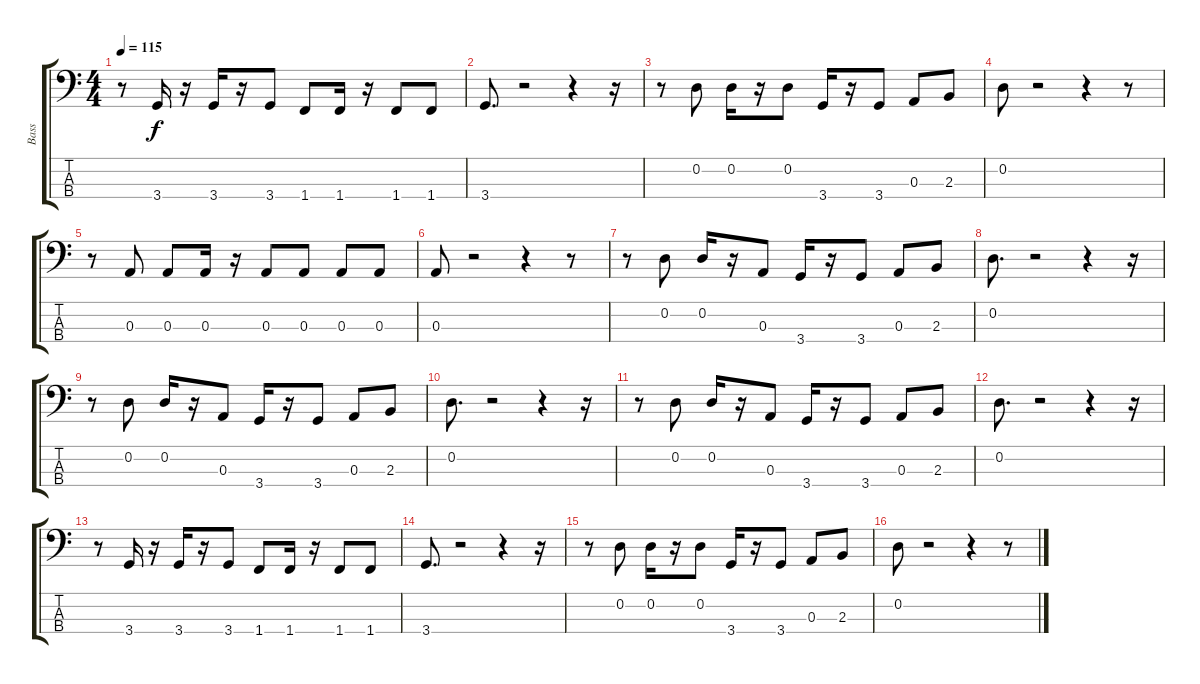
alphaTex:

\track ("Bass" "Bass") {instrument electricbassfinger}
\staff {score tabs}
\tuning (G2 D2 A1 E1) {hide}
\ts (4 4)
\tempo 115
\clef f4
\ks c
r.8{dy f} 3.4.16 r.16 3.4.16 r.16 3.4.8 1.4.8 1.4.16 r.16 1.4.8 1.4.8 |
3.4.8{d} r.2 r.4 r.16 |
r.8 0.2.8 0.2.16 r.16 0.2.8 3.4.16 r.16 3.4.8 0.3.8 2.3.8 |
0.2.8 r.2 r.4 r.8 |
r.8 0.3.8 0.3.8 0.3.16 r.16 0.3.8 0.3.8 0.3.8 0.3.8 |
0.3.8 r.2 r.4 r.8 |
r.8 0.2.8 0.2.16 r.16 0.3.8 3.4.16 r.16 3.4.8 0.3.8 2.3.8 |
0.2.8{d} r.2 r.4 r.16 |
r.8 0.2.8 0.2.16 r.16 0.3.8 3.4.16 r.16 3.4.8 0.3.8 2.3.8 |
0.2.8{d} r.2 r.4 r.16 |
r.8 0.2.8 0.2.16 r.16 0.3.8 3.4.16 r.16 3.4.8 0.3.8 2.3.8 |
0.2.8{d} r.2 r.4 r.16 |
r.8 3.4.16 r.16 3.4.16 r.16 3.4.8 1.4.8 1.4.16 r.16 1.4.8 1.4.8 |
3.4.8{d} r.2 r.4 r.16 |
r.8 0.2.8 0.2.16 r.16 0.2.8 3.4.16 r.16 3.4.8 0.3.8 2.3.8 |
0.2.8 r.2 r.4 r.8
